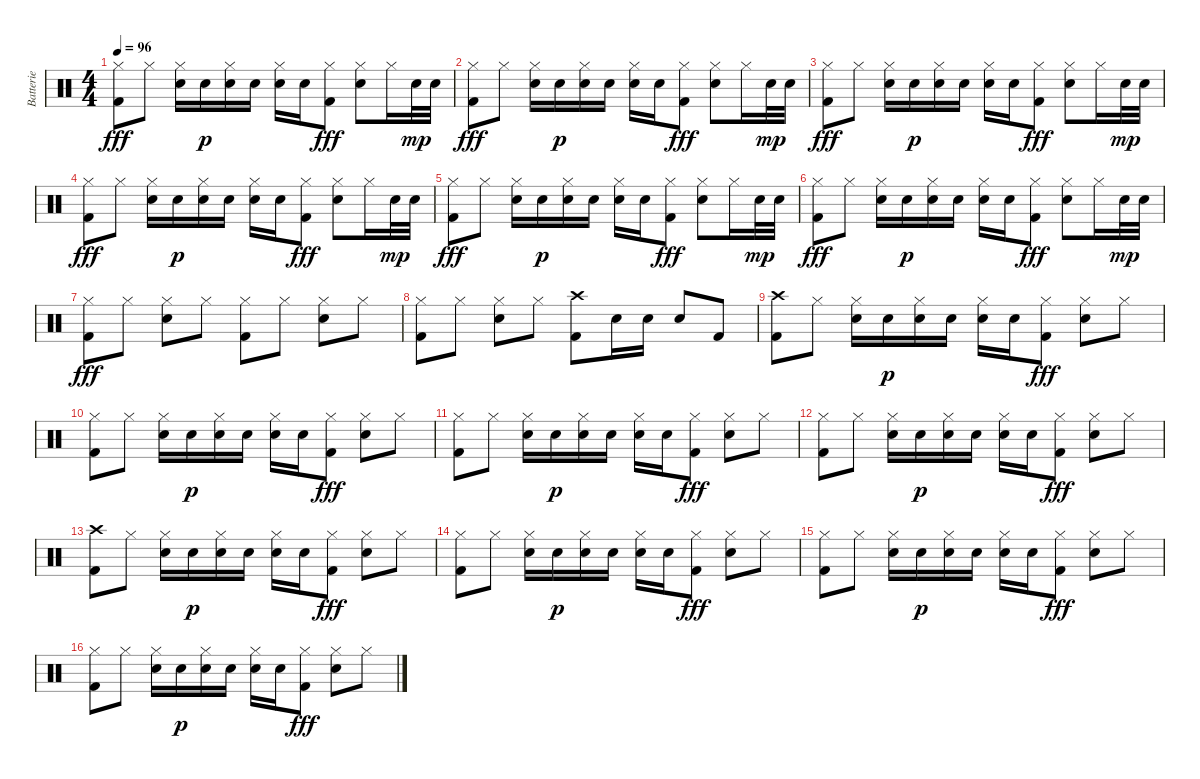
\track ("Batterie" "Batterie") {instrument percussion}
\staff {score}
\articulation defaults
\ts (4 4)
\tempo 96
\clef neutral
\ks c
("Hi-Hat (closed)" "Kick (hit) 2").8{dy fff} "Hi-Hat (closed)".8 ("Hi-Hat (closed)" "Snare (hit) 2").16 "Snare (hit) 2".16{dy p} ("Hi-Hat (closed)" "Snare (hit) 2").16 "Snare (hit) 2".16 ("Hi-Hat (closed)" "Snare (hit) 2").16 "Snare (hit) 2".16 ("Hi-Hat (closed)" "Kick (hit) 2").8{dy fff} ("Hi-Hat (closed)" "Snare (hit) 2").8 "Hi-Hat (closed)".16 "Snare (hit) 2".32{dy mp} "Snare (hit) 2".32 |
("Hi-Hat (closed)" "Kick (hit) 2").8{dy fff} "Hi-Hat (closed)".8 ("Hi-Hat (closed)" "Snare (hit) 2").16 "Snare (hit) 2".16{dy p} ("Hi-Hat (closed)" "Snare (hit) 2").16 "Snare (hit) 2".16 ("Hi-Hat (closed)" "Snare (hit) 2").16 "Snare (hit) 2".16 ("Hi-Hat (closed)" "Kick (hit) 2").8{dy fff} ("Hi-Hat (closed)" "Snare (hit) 2").8 "Hi-Hat (closed)".16 "Snare (hit) 2".32{dy mp} "Snare (hit) 2".32 |
("Hi-Hat (closed)" "Kick (hit) 2").8{dy fff} "Hi-Hat (closed)".8 ("Hi-Hat (closed)" "Snare (hit) 2").16 "Snare (hit) 2".16{dy p} ("Hi-Hat (closed)" "Snare (hit) 2").16 "Snare (hit) 2".16 ("Hi-Hat (closed)" "Snare (hit) 2").16 "Snare (hit) 2".16 ("Hi-Hat (closed)" "Kick (hit) 2").8{dy fff} ("Hi-Hat (closed)" "Snare (hit) 2").8 "Hi-Hat (closed)".16 "Snare (hit) 2".32{dy mp} "Snare (hit) 2".32 |
("Hi-Hat (closed)" "Kick (hit) 2").8{dy fff} "Hi-Hat (closed)".8 ("Hi-Hat (closed)" "Snare (hit) 2").16 "Snare (hit) 2".16{dy p} ("Hi-Hat (closed)" "Snare (hit) 2").16 "Snare (hit) 2".16 ("Hi-Hat (closed)" "Snare (hit) 2").16 "Snare (hit) 2".16 ("Hi-Hat (closed)" "Kick (hit) 2").8{dy fff} ("Hi-Hat (closed)" "Snare (hit) 2").8 "Hi-Hat (closed)".16 "Snare (hit) 2".32{dy mp} "Snare (hit) 2".32 |
("Hi-Hat (closed)" "Kick (hit) 2").8{dy fff} "Hi-Hat (closed)".8 ("Hi-Hat (closed)" "Snare (hit) 2").16 "Snare (hit) 2".16{dy p} ("Hi-Hat (closed)" "Snare (hit) 2").16 "Snare (hit) 2".16 ("Hi-Hat (closed)" "Snare (hit) 2").16 "Snare (hit) 2".16 ("Hi-Hat (closed)" "Kick (hit) 2").8{dy fff} ("Hi-Hat (closed)" "Snare (hit) 2").8 "Hi-Hat (closed)".16 "Snare (hit) 2".32{dy mp} "Snare (hit) 2".32 |
("Hi-Hat (closed)" "Kick (hit) 2").8{dy fff} "Hi-Hat (closed)".8 ("Hi-Hat (closed)" "Snare (hit) 2").16 "Snare (hit) 2".16{dy p} ("Hi-Hat (closed)" "Snare (hit) 2").16 "Snare (hit) 2".16 ("Hi-Hat (closed)" "Snare (hit) 2").16 "Snare (hit) 2".16 ("Hi-Hat (closed)" "Kick (hit) 2").8{dy fff} ("Hi-Hat (closed)" "Snare (hit) 2").8 "Hi-Hat (closed)".16 "Snare (hit) 2".32{dy mp} "Snare (hit) 2".32 |
("Hi-Hat (closed)" "Kick (hit) 2").8{dy fff} "Hi-Hat (closed)".8 ("Hi-Hat (closed)" "Snare (hit) 2").8 "Hi-Hat (closed)".8 ("Hi-Hat (closed)" "Kick (hit) 2").8 "Hi-Hat (closed)".8 ("Hi-Hat (closed)" "Snare (hit) 2").8 "Hi-Hat (closed)".8 |
("Hi-Hat (closed)" "Kick (hit) 2").8 "Hi-Hat (closed)".8 ("Hi-Hat (closed)" "Snare (hit) 2").8 "Hi-Hat (closed)".8 ("Crash high (hit)" "Kick (hit) 2").8 "Snare (hit) 2".16 "Snare (hit) 2".16 "Snare (hit) 2".8 "Kick (hit) 2".8 |
("Crash high (hit)" "Kick (hit) 2").8 "Hi-Hat (closed)".8 ("Hi-Hat (closed)" "Snare (hit) 2").16 "Snare (hit) 2".16{dy p} ("Hi-Hat (closed)" "Snare (hit) 2").16 "Snare (hit) 2".16 ("Hi-Hat (closed)" "Snare (hit) 2").16 "Snare (hit) 2".16 ("Hi-Hat (closed)" "Kick (hit) 2").8{dy fff} ("Hi-Hat (closed)" "Snare (hit) 2").8 "Hi-Hat (closed)".8 |
("Hi-Hat (closed)" "Kick (hit) 2").8 "Hi-Hat (closed)".8 ("Hi-Hat (closed)" "Snare (hit) 2").16 "Snare (hit) 2".16{dy p} ("Hi-Hat (closed)" "Snare (hit) 2").16 "Snare (hit) 2".16 ("Hi-Hat (closed)" "Snare (hit) 2").16 "Snare (hit) 2".16 ("Hi-Hat (closed)" "Kick (hit) 2").8{dy fff} ("Hi-Hat (closed)" "Snare (hit) 2").8 "Hi-Hat (closed)".8 |
("Hi-Hat (closed)" "Kick (hit) 2").8 "Hi-Hat (closed)".8 ("Hi-Hat (closed)" "Snare (hit) 2").16 "Snare (hit) 2".16{dy p} ("Hi-Hat (closed)" "Snare (hit) 2").16 "Snare (hit) 2".16 ("Hi-Hat (closed)" "Snare (hit) 2").16 "Snare (hit) 2".16 ("Hi-Hat (closed)" "Kick (hit) 2").8{dy fff} ("Hi-Hat (closed)" "Snare (hit) 2").8 "Hi-Hat (closed)".8 |
("Hi-Hat (closed)" "Kick (hit) 2").8 "Hi-Hat (closed)".8 ("Hi-Hat (closed)" "Snare (hit) 2").16 "Snare (hit) 2".16{dy p} ("Hi-Hat (closed)" "Snare (hit) 2").16 "Snare (hit) 2".16 ("Hi-Hat (closed)" "Snare (hit) 2").16 "Snare (hit) 2".16 ("Hi-Hat (closed)" "Kick (hit) 2").8{dy fff} ("Hi-Hat (closed)" "Snare (hit) 2").8 "Hi-Hat (closed)".8 |
("Crash high (hit)" "Kick (hit) 2").8 "Hi-Hat (closed)".8 ("Hi-Hat (closed)" "Snare (hit) 2").16 "Snare (hit) 2".16{dy p} ("Hi-Hat (closed)" "Snare (hit) 2").16 "Snare (hit) 2".16 ("Hi-Hat (closed)" "Snare (hit) 2").16 "Snare (hit) 2".16 ("Hi-Hat (closed)" "Kick (hit) 2").8{dy fff} ("Hi-Hat (closed)" "Snare (hit) 2").8 "Hi-Hat (closed)".8 |
("Hi-Hat (closed)" "Kick (hit) 2").8 "Hi-Hat (closed)".8 ("Hi-Hat (closed)" "Snare (hit) 2").16 "Snare (hit) 2".16{dy p} ("Hi-Hat (closed)" "Snare (hit) 2").16 "Snare (hit) 2".16 ("Hi-Hat (closed)" "Snare (hit) 2").16 "Snare (hit) 2".16 ("Hi-Hat (closed)" "Kick (hit) 2").8{dy fff} ("Hi-Hat (closed)" "Snare (hit) 2").8 "Hi-Hat (closed)".8 |
("Hi-Hat (closed)" "Kick (hit) 2").8 "Hi-Hat (closed)".8 ("Hi-Hat (closed)" "Snare (hit) 2").16 "Snare (hit) 2".16{dy p} ("Hi-Hat (closed)" "Snare (hit) 2").16 "Snare (hit) 2".16 ("Hi-Hat (closed)" "Snare (hit) 2").16 "Snare (hit) 2".16 ("Hi-Hat (closed)" "Kick (hit) 2").8{dy fff} ("Hi-Hat (closed)" "Snare (hit) 2").8 "Hi-Hat (closed)".8 |
("Hi-Hat (closed)" "Kick (hit) 2").8 "Hi-Hat (closed)".8 ("Hi-Hat (closed)" "Snare (hit) 2").16 "Snare (hit) 2".16{dy p} ("Hi-Hat (closed)" "Snare (hit) 2").16 "Snare (hit) 2".16 ("Hi-Hat (closed)" "Snare (hit) 2").16 "Snare (hit) 2".16 ("Hi-Hat (closed)" "Kick (hit) 2").8{dy fff} ("Hi-Hat (closed)" "Snare (hit) 2").8 "Hi-Hat (closed)".8
